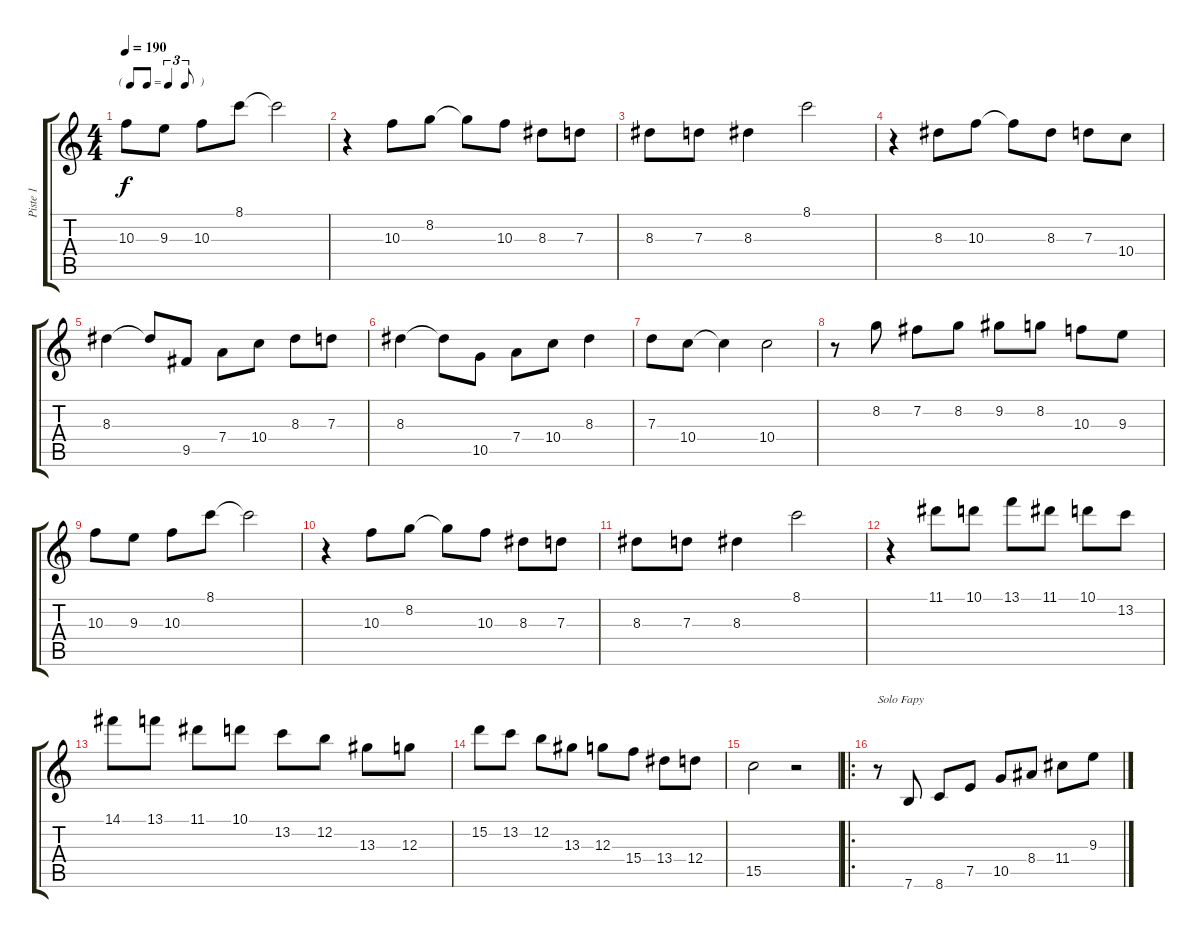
\track ("Piste 1" "Piste 1") {instrument acousticguitarsteel}
\staff {score tabs}
\tuning (E4 B3 G3 D3 A2 E2) {hide}
\ts (4 4)
\tf triplet8th
\tempo 190
\clef g2
\ks c
10.3.8{dy f} 9.3.8 10.3.8 8.1.8 8.1{t}.2 |
r.4 10.3.8 8.2.8 8.2{t}.8 10.3.8 8.3.8 7.3.8 |
8.3.8 7.3.8 8.3.4 8.1.2 |
r.4 8.3.8 10.3.8 10.3{t}.8 8.3.8 7.3.8 10.4.8 |
8.3.4 8.3{t}.8 9.5.8 7.4.8 10.4.8 8.3.8 7.3.8 |
8.3.4 8.3{t}.8 10.5.8 7.4.8 10.4.8 8.3.4 |
7.3.8 10.4.8 10.4{t}.4 10.4.2 |
r.8 8.2.8 7.2.8 8.2.8 9.2.8 8.2.8 10.3.8 9.3.8 |
10.3.8 9.3.8 10.3.8 8.1.8 8.1{t}.2 |
r.4 10.3.8 8.2.8 8.2{t}.8 10.3.8 8.3.8 7.3.8 |
8.3.8 7.3.8 8.3.4 8.1.2 |
r.4 11.1.8 10.1.8 13.1.8 11.1.8 10.1.8 13.2.8 |
14.1.8 13.1.8 11.1.8 10.1.8 13.2.8 12.2.8 13.3.8 12.3.8 |
15.2.8 13.2.8 12.2.8 13.3.8 12.3.8 15.4.8 13.4.8 12.4.8 |
15.5.2 r.2 |
\ro
r.8{txt "Solo Fapy"} 7.6.8 8.6.8 7.5.8 10.5.8 8.4.8 11.4.8 9.3.8
